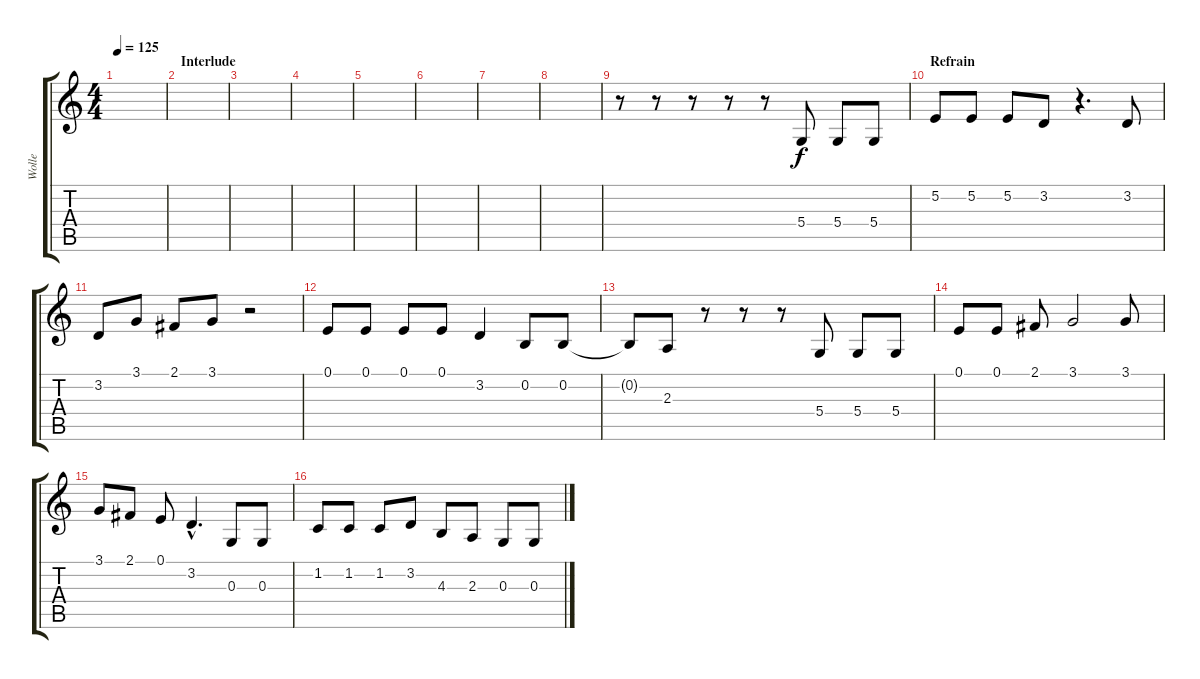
\track ("Wolle" "Wolle") {instrument clarinet}
\staff {score tabs}
\tuning (E4 B3 G3 D3 A2 E2) {hide}
\ts (4 4)
\tempo 125
\clef g2
\ks c
|
\section ("" "Interlude")
|
|
|
|
|
|
|
r.8 r.8 r.8 r.8 r.8 5.4.8 5.4.8 5.4.8 |
\section ("" "Refrain")
5.2.8 5.2.8 5.2.8 3.2.8 r.4{d} 3.2.8 |
3.2.8 3.1.8 2.1.8 3.1.8 r.2 |
0.1.8 0.1.8 0.1.8 0.1.8 3.2.4 0.2.8 0.2.8 |
0.2{t}.8 2.3.8 r.8 r.8 r.8 5.4.8 5.4.8 5.4.8 |
0.1.8 0.1.8 2.1.8 3.1.2 3.1.8 |
3.1.8 2.1.8 0.1.8 3.2{hac}.4{d} 0.3.8 0.3.8 |
1.2.8 1.2.8 1.2.8 3.2.8 4.3.8 2.3.8 0.3.8 0.3.8
